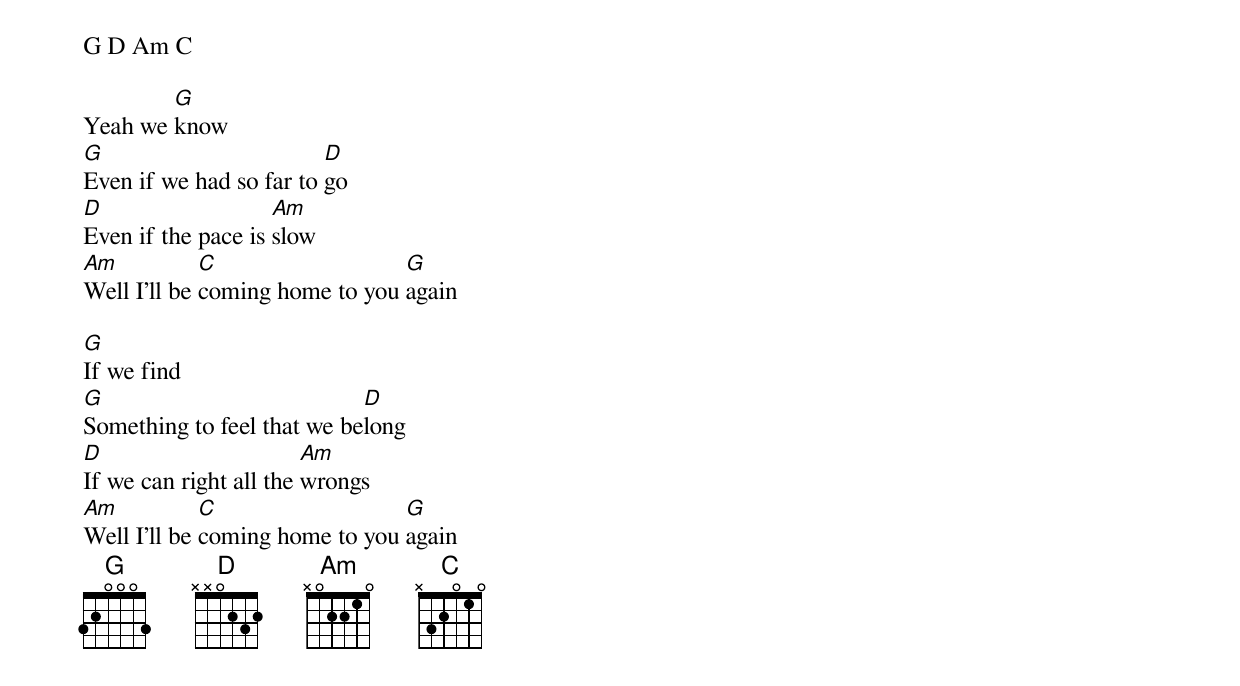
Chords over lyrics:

G D Am C

        G
Yeah we know
G                        D
Even if we had so far to go
D                   Am
Even if the pace is slow
Am           C                  G
Well I'll be coming home to you again

G
If we find
G                           D
Something to feel that we belong
D                       Am
If we can right all the wrongs
Am           C                  G
Well I'll be coming home to you again
